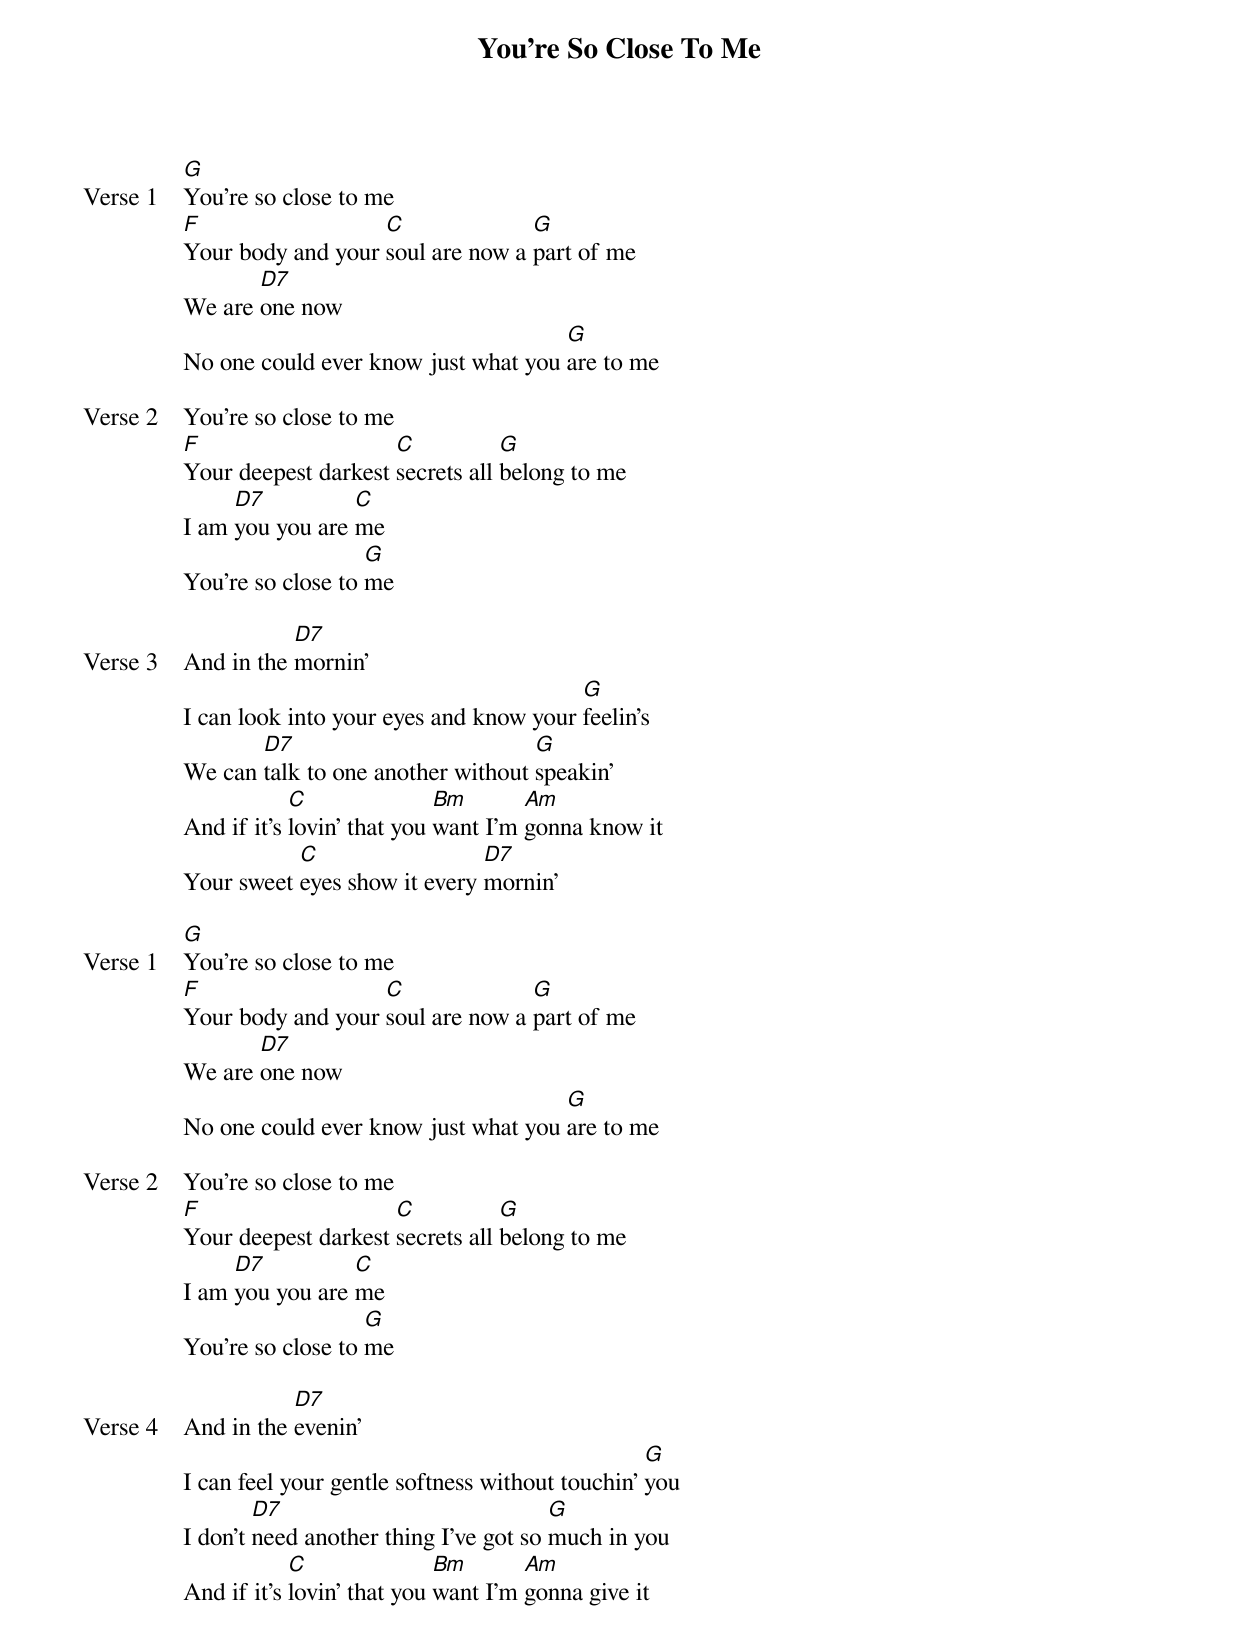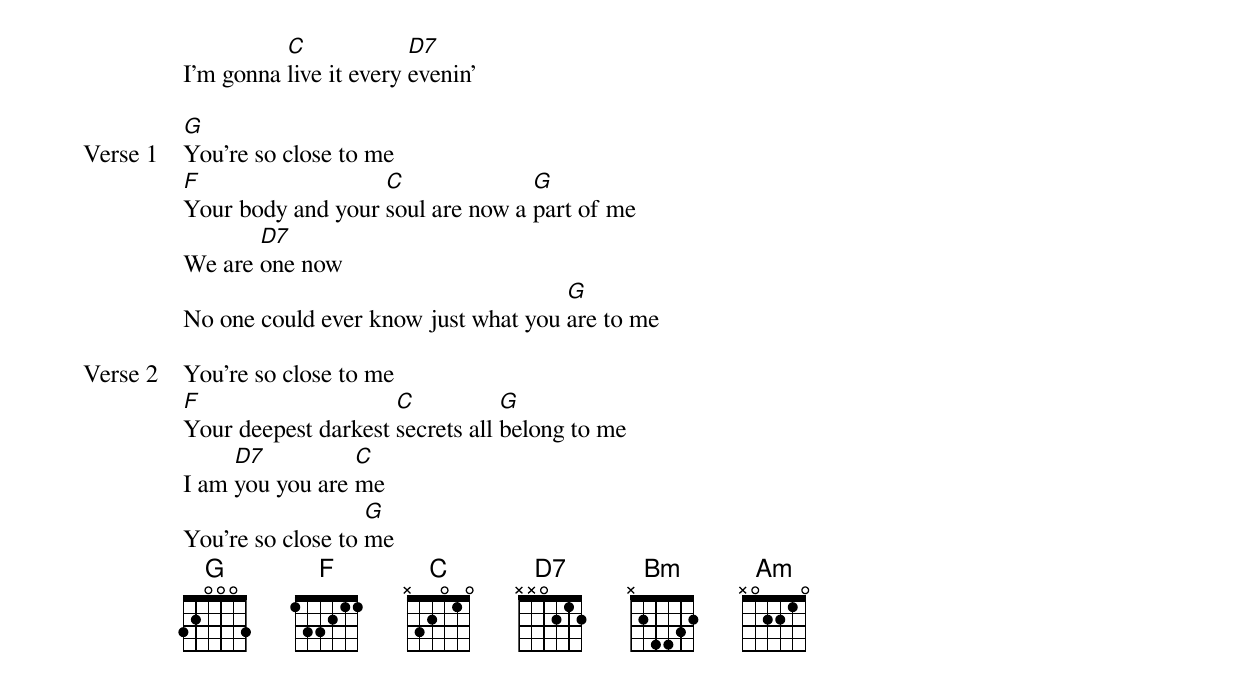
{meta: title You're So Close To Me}
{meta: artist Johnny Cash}
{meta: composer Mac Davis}
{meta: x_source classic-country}
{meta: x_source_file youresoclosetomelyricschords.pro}
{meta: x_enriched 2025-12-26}

{start_of_verse: Verse 1}
[G]You're so close to me
[F]Your body and your [C]soul are now a [G]part of me
We are [D7]one now
No one could ever know just what you [G]are to me
{end_of_verse}

{start_of_verse: Verse 2}
You're so close to me
[F]Your deepest darkest [C]secrets all [G]belong to me
I am [D7]you you are [C]me
You're so close to [G]me
{end_of_verse}

{start_of_verse: Verse 3}
And in the [D7]mornin'
I can look into your eyes and know your [G]feelin's
We can [D7]talk to one another without [G]speakin'
And if it's [C]lovin' that you [Bm]want I’m [Am]gonna know it
Your sweet [C]eyes show it every [D7]mornin'
{end_of_verse}

{start_of_verse: Verse 1}
[G]You're so close to me
[F]Your body and your [C]soul are now a [G]part of me
We are [D7]one now
No one could ever know just what you [G]are to me
{end_of_verse}

{start_of_verse: Verse 2}
You're so close to me
[F]Your deepest darkest [C]secrets all [G]belong to me
I am [D7]you you are [C]me
You're so close to [G]me
{end_of_verse}

{start_of_verse: Verse 4}
And in the [D7]evenin'
I can feel your gentle softness without touchin' [G]you
I don't [D7]need another thing I've got so [G]much in you
And if it's [C]lovin' that you [Bm]want I'm [Am]gonna give it
I'm gonna [C]live it every [D7]evenin’
{end_of_verse}

{start_of_verse: Verse 1}
[G]You're so close to me
[F]Your body and your [C]soul are now a [G]part of me
We are [D7]one now
No one could ever know just what you [G]are to me
{end_of_verse}

{start_of_verse: Verse 2}
You're so close to me
[F]Your deepest darkest [C]secrets all [G]belong to me
I am [D7]you you are [C]me
You're so close to [G]me
{end_of_verse}
